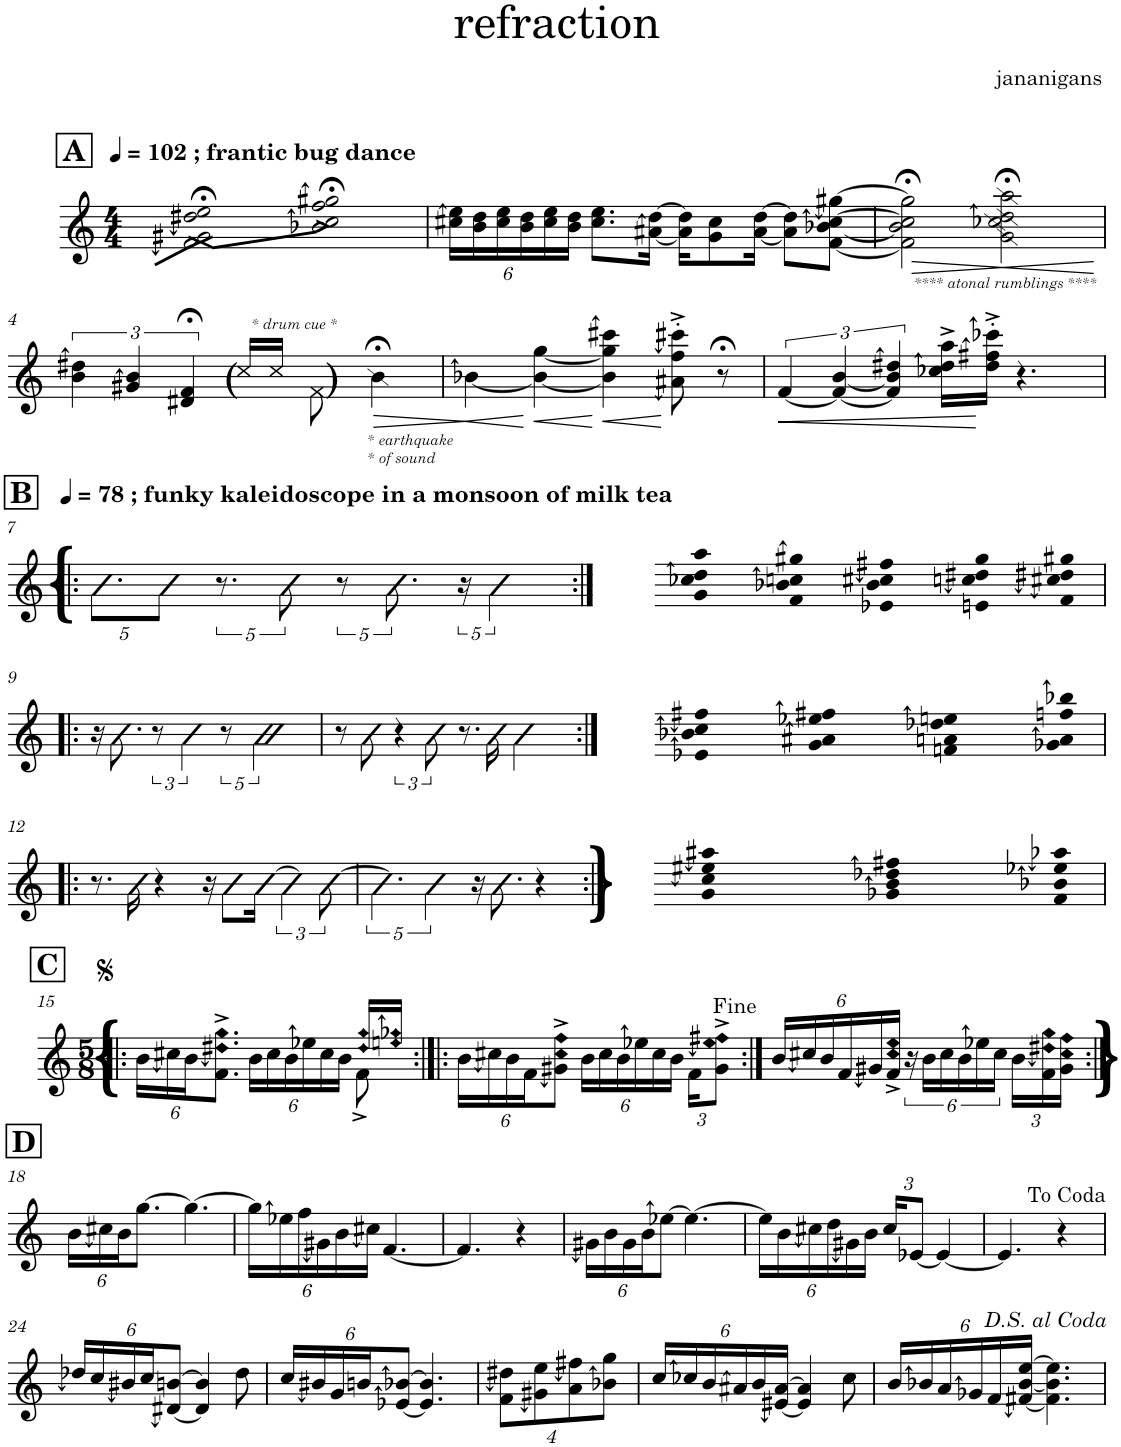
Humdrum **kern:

**kern	**dynam
*part1	*part1
*staff1	*staff1
*I"Piano	*
*I'Pno.	*
*clefG2	*
*k[]	*
*M4/4	*
*MM102	*
!!LO:REH:place=s1:a:B:cj:fs=14:t=A
=1	=1
!LO:TX:a:B:t=>	!
!LO:TX:a:B:t=<	!
!LO:TX:a:B:t=; frantic bug dance	!
2f;< 2gn;< 2ddn;< 2ee;<	.
!LO:TX:a:B:t=>	!
2bn;< 2cc;< 2ff;< 2ggn;<	.
=2	=2
*Xbrackettup	*
24ccn\ 24ee\LL	.
24b\ 24dd\	.
24ccn\ 24ee\	.
24b\ 24dd\	.
24ccn\ 24ee\	.
24b\ 24dd\JJ	.
8.ccn\ 8.ee\L	.
[16an\ [16dd\Jk	.
16a\] 16dd\]KL	.
8g\ 8ccn\	.
[16an\ [16dd\Jk	.
8a\] 8dd\]L	.
[8f\ [8bn\ [8cc\ [8ggn\J	.
=3	=3
!	!LO:HP:b
2f\];< 2b\];< 2cc\];< 2gg\];<	>
!LO:TX:b:i:t=**** atonal rumblings ****	!
!	!LO:HP:n=1:b
2g\;< 2ccn\;< 2dd\;< 2aa\;<	] <
.	[
!!LO:LB:g=z
=4	=4
*brackettup	*
6b\ 6ddn\	.
6gn/ 6b/	.
6d#X/;< 6f/;<	.
!LO:TX:a:t=(       )	!
16cc/LL	.
16cc/JJ	.
!LO:TX:a:i:t=* drum cue *	!
8f\	.
!LO:TX:b:t=* earthquake	!
!LO:TX:b:t=* of sound	!
!	!LO:HP:b
4b;<\	>
.	]
=5	=5
!	!LO:HP:b
[<4bn\	<
!	!LO:HP:n=1:b
4b\_ [<4gg\	[ <
!	!LO:HP:n=1:b
4b\] 4gg\] 4cccn\	[ <
8an\^' 8ff\^' 8cccn\^'	[
8r;<	.
=6	=6
!	!LO:HP:b
[6f/	<
6f/_ [<6b/	.
6f/] 6b/] 6ddn/	.
16ccn\^ 16dd\^ 16aa\^LL	.
16dd\^' 16ffn\^' 16cccn\^'JJ	[
4.r	.
!!LO:LB:g=z
=7!|:	=7!|:
!!LO:REH:place=s1:a:B:cj:fs=14:t=B
*Xbrackettup	*
*MM78	*
!LO:TX:a:t={	!
!LO:TX:a:B:t=; funky kaleidoscope in a monsoon of milk tea	!
10.b\L	.
10b\J	.
*brackettup	*
10.r	.
10b\	.
10r	.
10.b\	.
20r	.
5b\	.
=8:|!	=8:|!
5g 5ccn 5dd 5aa	.
5f 5bn 5ccn 5ggn	.
5e-X 5b 5cc#X 5ffn	.
5en 5ccn 5ddn 5gg	.
5f 5ccn 5ddn 5gg#X	.
!!LO:LB:g=z
=9!|:	=9!|:
16r	.
8.b\	.
12r	.
6b\	.
10r	.
5%2b\	.
=10	=10
8r	.
8b\	.
6r	.
12b\	.
8.r	.
16b\	.
4b\	.
=11:|!	=11:|!
4en 4bn 4cc 4ffn	.
4g 4an 4een 4ff#X	.
4fn 4an 4ddn 4een	.
4gn 4a 4ffn 4bbn	.
!!LO:LB:g=z
=12!|:	=12!|:
8.r	.
16b\	.
4r	.
16r	.
8b\L	.
[16b\Jk	.
4b\]	.
=13	=13
5.b\]	.
5b\	.
16r	.
!LO:TX:a:t=}	!
8.b\	.
4r	.
=14:|!	=14:|!
6g 6cc 6een 6aan	.
6ryy	.
6gn 6b 6ddn 6ff#X	.
6ryy	.
6f 6bn 6ee-X 6aan	.
6ryy	.
!!LO:LB:g=z
!!LO:REH:place=s1:a:B:cj:fs=14:t=C
=15!|:	=15!|:
*M5/8	*
*Xbrackettup	*
*^	*
!LO:TX:a:t={	!	!
24b\LL	2ryy	.
24ccn\	.	.
24b\J	.	.
!LO:N:n=2:head=diamond	!	!
!LO:N:n=3:head=diamond	!	!
12.f\^ 12.ddn\^ 12.gg\^J	.	.
24b\LL	.	.
24ccn\	.	.
24b\	.	.
24een\	.	.
24ccn\	.	.
24b\JJ	.	.
8f^\	16ddn/ 16gg/LL	.
.	16een/ 16ggn/JJ	.
*v	*v	*
=16:|!|:	=16:|!|:
24b\LL	.
24ccn\	.
24b\	.
24f\J	.
!LO:N:n=2:head=diamond	!
!LO:N:n=3:head=diamond	!
12gn\^ 12ccn\^ 12ff\^J	.
24b\LL	.
24ccn\	.
24b\	.
24een\	.
24ccn\	.
24b\JJ	.
24f\KL	.
!LO:N:n=2:head=diamond	!
!LO:N:n=3:head=diamond	!
12gn\^ 12een\^ 12ffn\^J	.
!LO:TX:a:t=<font size="10"/>Fine	!
=17:|!	=17:|!
24b/LL	.
24ccn/	.
24b/	.
24f/	.
24gn/	.
!LO:N:n=2:head=diamond	!
!LO:N:n=3:head=diamond	!
24f/^ 24ccn/^ 24ee/^JJ	.
*brackettup	*
24r	.
24b\LL	.
24ccn\	.
24b\	.
24een\	.
24ccn\JJ	.
*Xbrackettup	*
24b\LL	.
!LO:N:n=2:head=diamond	!
!LO:N:n=3:head=diamond	!
24f\ 24ddn\ 24gg\	.
!LO:TX:a:t=}	!
!LO:N:n=2:head=diamond	!
!LO:N:n=3:head=diamond	!
24gn\ 24ccn\ 24ff\JJ	.
!!LO:LB:g=z
!!LO:REH:place=s1:a:B:cj:fs=14:t=D
=18:|!	=18:|!
24b\LL	.
24ccn\	.
24b\J	.
[12.gg\J	.
4.gg\_	.
=19	=19
24gg\LL]	.
24een\	.
24ff\	.
24gn\	.
24b\	.
24ccn\JJ	.
[4.f/	.
=20	=20
4.f/]	.
4r	.
=21	=21
24gn\LL	.
24b\	.
24gn\	.
24b\J	.
[12een\J	.
4.ee\_	.
=22	=22
24ee\LL]	.
24b\	.
24ccn\	.
24dd\	.
24gn\	.
24b\JJ	.
24ccn/KL	.
[12e-X/J	.
4e-/_	.
=23	=23
4.e-/]	.
4r	.
!LO:TX:a:t=<font size="10"/>To Coda	!
!!LO:LB:g=z
=24	=24
24ddn/LL	.
24cc/	.
24bn/	.
24cc/J	.
[12dn/ [12bn/J	.
4d/] 4b/]	.
8ddn\	.
=25	=25
24cc/LL	.
24bn/	.
24g/	.
24bn/J	.
[12en/ [12bn/J	.
4.e/] 4.b/]	.
=26	=26
32%5f\ 32%5ddn\L	.
32%5gn\ 32%5ee\	.
32%5a\ 32%5ffn\	.
32%5bn\ 32%5gg\J	.
=27	=27
24cc/LL	.
24ccn/	.
24b/	.
24an/	.
24b/	.
[24en/ [24a/JJ	.
4e/] 4a/]	.
8ccn\	.
=28	=28
24b/LL	.
24bn/	.
24a/	.
24gn/	.
24f/	.
[24fn/ [24bn/ [24ee/JJ	.
4.f\] 4.b\] 4.ee\]	.
!LO:TX:a:t=<i><font size="10"/>D.S. al Coda</i>	!
=	=
*-	*-
